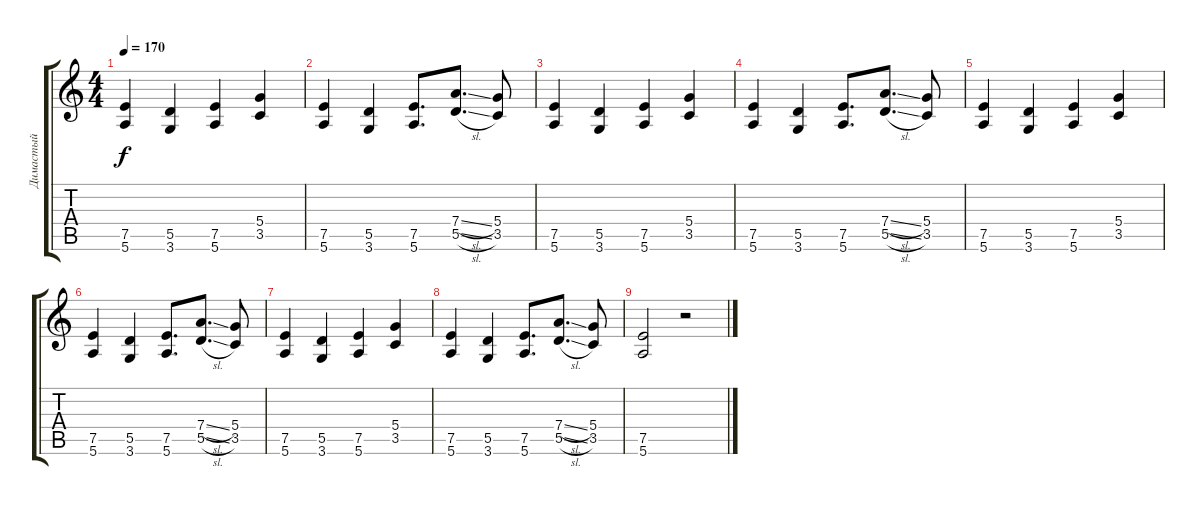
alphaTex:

\track ("Димастый" "Димастый") {instrument distortionguitar}
\staff {score tabs}
\tuning (E4 B3 G3 D3 A2 E2) {hide}
\ts (4 4)
\tempo 170
\clef g2
\ks c
(7.5 5.6).4{dy f} (5.5 3.6).4 (7.5 5.6).4 (5.4 3.5).4 |
(7.5 5.6).4 (5.5 3.6).4 (7.5 5.6).8{d} (7.4{sl} 5.5{sl}).8{d} (5.4 3.5).8 |
(7.5 5.6).4 (5.5 3.6).4 (7.5 5.6).4 (5.4 3.5).4 |
(7.5 5.6).4 (5.5 3.6).4 (7.5 5.6).8{d} (7.4{sl} 5.5{sl}).8{d} (5.4 3.5).8 |
(7.5 5.6).4 (5.5 3.6).4 (7.5 5.6).4 (5.4 3.5).4 |
(7.5 5.6).4 (5.5 3.6).4 (7.5 5.6).8{d} (7.4{sl} 5.5{sl}).8{d} (5.4 3.5).8 |
(7.5 5.6).4 (5.5 3.6).4 (7.5 5.6).4 (5.4 3.5).4 |
(7.5 5.6).4 (5.5 3.6).4 (7.5 5.6).8{d} (7.4{sl} 5.5{sl}).8{d} (5.4 3.5).8 |
(7.5 5.6).2 r.2
